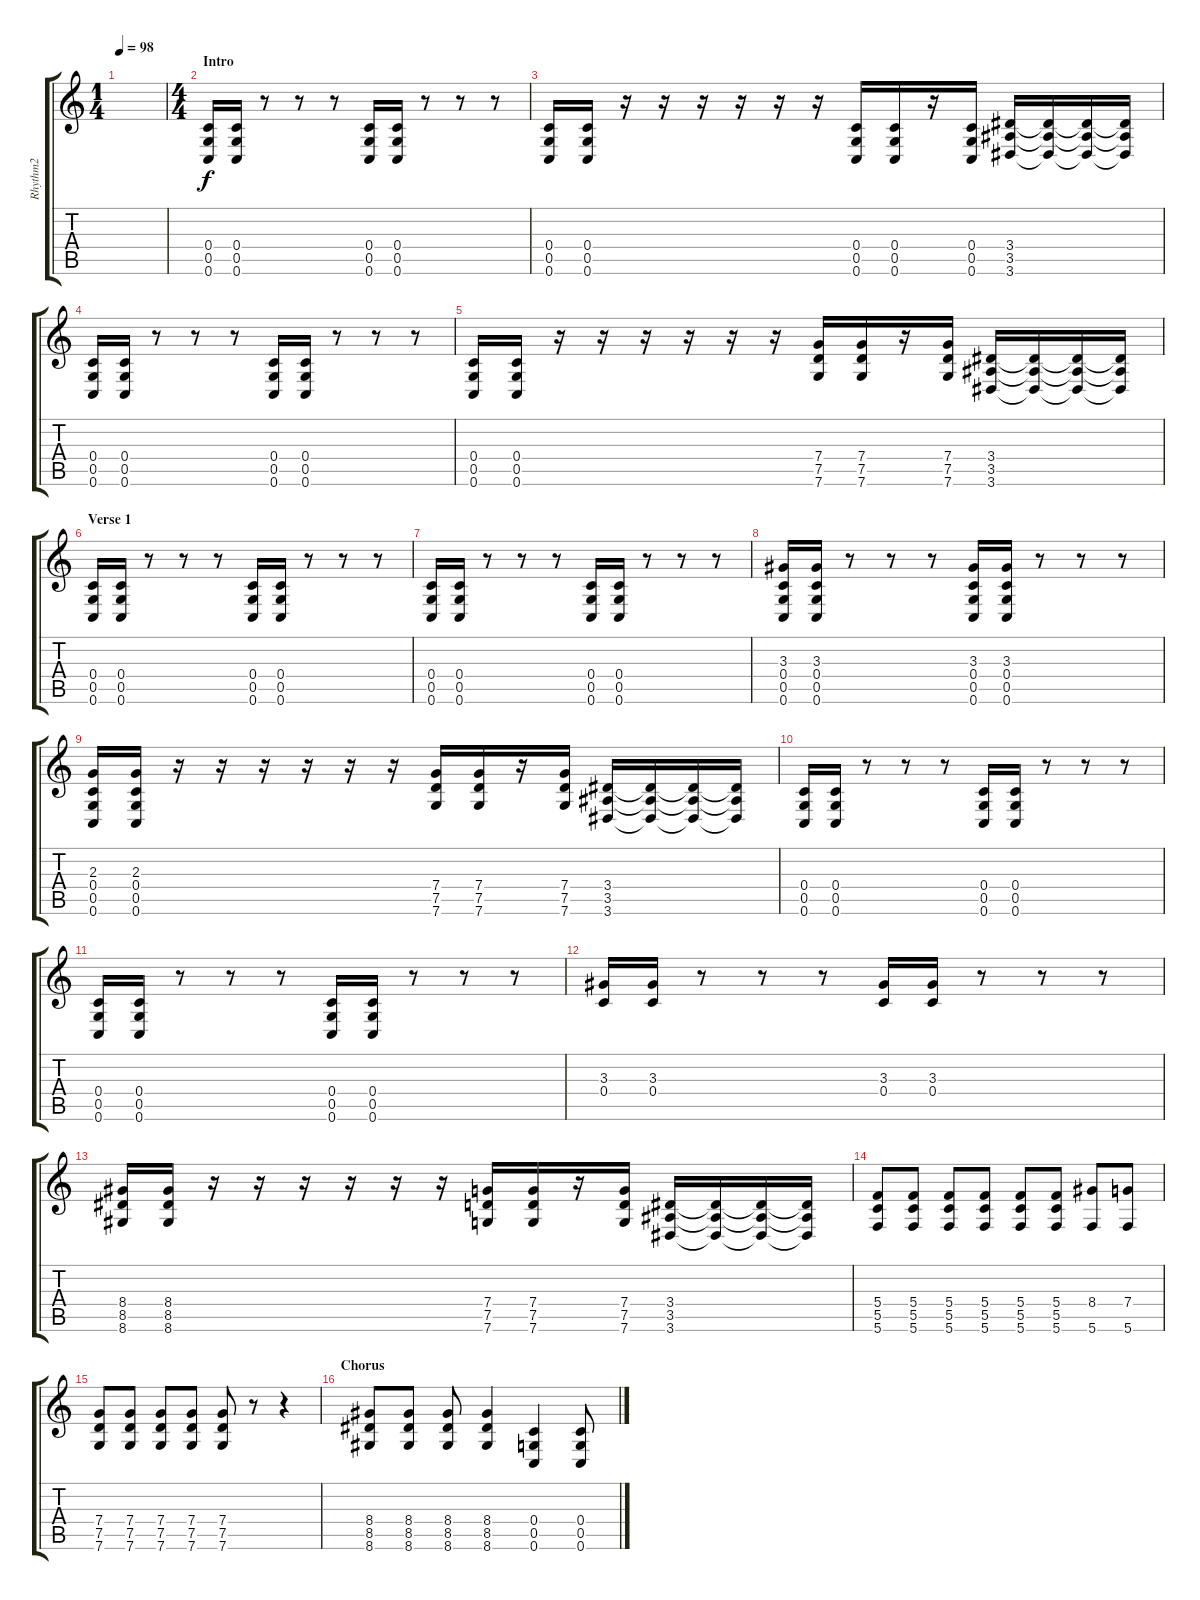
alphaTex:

\track ("Rhythm2" "Rhythm2") {instrument distortionguitar}
\staff {score tabs}
\tuning (D4 A3 F3 C3 G2 C2) {hide}
\ts (1 4)
\tempo 98
\clef g2
\ks c
|
\ts (4 4)
\section ("" "Intro")
(0.4 0.5 0.6).16 (0.4 0.5 0.6).16 r.8 r.8 r.8 (0.4 0.5 0.6).16 (0.4 0.5 0.6).16 r.8 r.8 r.8 |
(0.4 0.5 0.6).16 (0.4 0.5 0.6).16 r.16 r.16 r.16 r.16 r.16 r.16 (0.4 0.5 0.6).16 (0.4 0.5 0.6).16 r.16 (0.4 0.5 0.6).16 (3.4 3.5 3.6).16 (3.4{t} 3.5{t} 3.6{t}).16 (3.4{t} 3.5{t} 3.6{t}).16 (3.4{t} 3.5{t} 3.6{t}).16 |
(0.4 0.5 0.6).16 (0.4 0.5 0.6).16 r.8 r.8 r.8 (0.4 0.5 0.6).16 (0.4 0.5 0.6).16 r.8 r.8 r.8 |
(0.4 0.5 0.6).16 (0.4 0.5 0.6).16 r.16 r.16 r.16 r.16 r.16 r.16 (7.4 7.5 7.6).16 (7.4 7.5 7.6).16 r.16 (7.4 7.5 7.6).16 (3.4 3.5 3.6).16 (3.4{t} 3.5{t} 3.6{t}).16 (3.4{t} 3.5{t} 3.6{t}).16 (3.4{t} 3.5{t} 3.6{t}).16 |
\section ("" "Verse 1")
(0.4 0.5 0.6).16 (0.4 0.5 0.6).16 r.8 r.8 r.8 (0.4 0.5 0.6).16 (0.4 0.5 0.6).16 r.8 r.8 r.8 |
(0.4 0.5 0.6).16 (0.4 0.5 0.6).16 r.8 r.8 r.8 (0.4 0.5 0.6).16 (0.4 0.5 0.6).16 r.8 r.8 r.8 |
(3.3 0.4 0.5 0.6).16 (3.3 0.4 0.5 0.6).16 r.8 r.8 r.8 (3.3 0.4 0.5 0.6).16 (3.3 0.4 0.5 0.6).16 r.8 r.8 r.8 |
(2.3 0.4 0.5 0.6).16 (2.3 0.4 0.5 0.6).16 r.16 r.16 r.16 r.16 r.16 r.16 (7.4 7.5 7.6).16 (7.4 7.5 7.6).16 r.16 (7.4 7.5 7.6).16 (3.4 3.5 3.6).16 (3.4{t} 3.5{t} 3.6{t}).16 (3.4{t} 3.5{t} 3.6{t}).16 (3.4{t} 3.5{t} 3.6{t}).16 |
(0.4 0.5 0.6).16 (0.4 0.5 0.6).16 r.8 r.8 r.8 (0.4 0.5 0.6).16 (0.4 0.5 0.6).16 r.8 r.8 r.8 |
(0.4 0.5 0.6).16 (0.4 0.5 0.6).16 r.8 r.8 r.8 (0.4 0.5 0.6).16 (0.4 0.5 0.6).16 r.8 r.8 r.8 |
(3.3 0.4).16 (3.3 0.4).16 r.8 r.8 r.8 (3.3 0.4).16 (3.3 0.4).16 r.8 r.8 r.8 |
(8.4 8.5 8.6).16 (8.4 8.5 8.6).16 r.16 r.16 r.16 r.16 r.16 r.16 (7.4 7.5 7.6).16 (7.4 7.5 7.6).16 r.16 (7.4 7.5 7.6).16 (3.4 3.5 3.6).16 (3.4{t} 3.5{t} 3.6{t}).16 (3.4{t} 3.5{t} 3.6{t}).16 (3.4{t} 3.5{t} 3.6{t}).16 |
(5.4 5.5 5.6).8 (5.4 5.5 5.6).8 (5.4 5.5 5.6).8 (5.4 5.5 5.6).8 (5.4 5.5 5.6).8 (5.4 5.5 5.6).8 (8.4 5.6).8 (7.4 5.6).8 |
(7.4 7.5 7.6).8 (7.4 7.5 7.6).8 (7.4 7.5 7.6).8 (7.4 7.5 7.6).8 (7.4 7.5 7.6).8 r.8 r.4 |
\section ("" "Chorus")
(8.4 8.5 8.6).8 (8.4 8.5 8.6).8 (8.4 8.5 8.6).8 (8.4 8.5 8.6).4 (0.4 0.5 0.6).4 (0.4 0.5 0.6).8
